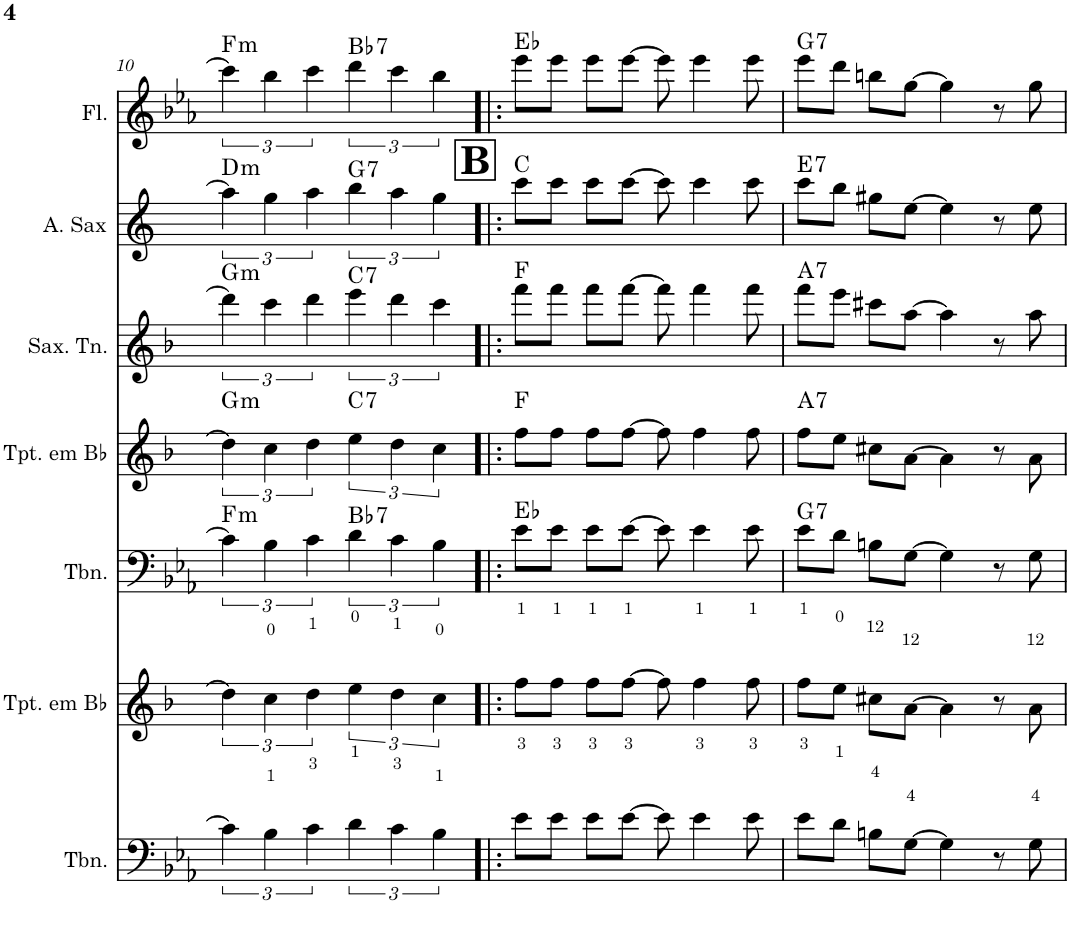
**kern	**kern	**kern	**harte	**kern	**harte	**kern	**harte	**kern	**harte	**kern	**harte
*part7	*part6	*part5	*part5	*part4	*part4	*part3	*part3	*part2	*part2	*part1	*part1
*staff7	*staff6	*staff5	*	*staff4	*	*staff3	*	*staff2	*	*staff1	*
*I"Trombone	*I"Trompete em Bb	*I"Trombone	*	*I"Trompete em Bb	*	*I"Saxofone Tenor	*	*I"Saxofone Alto	*	*I"Flauta Transversal	*
*I'Tbn.	*I'Tpt. em Bb	*I'Tbn.	*	*I'Tpt. em Bb	*	*I'Sax. Tn.	*	*	*	*I'Fl.	*
!!LO:PB:g=z
*clefF4	*clefG2	*clefF4	*	*clefG2	*	*clefG2	*	*clefG2	*	*clefG2	*
*	*Trd1c2	*	*	*Trd1c2	*	*Trd8c14	*	*Trd5c9	*	*	*
*k[b-e-a-]	*k[b-]	*k[b-e-a-]	*	*k[b-]	*	*k[b-]	*	*k[]	*	*k[b-e-a-]	*
*M4/4	*M4/4	*M4/4	*	*M4/4	*	*M4/4	*	*M4/4	*	*M4/4	*
=10	=10	=10	=10	=10	=10	=10	=10	=10	=10	=10	=10
!	!	!	!LO:H:kt=m	!	!LO:H:kt=m	!	!LO:H:kt=m	!	!LO:H:kt=m	!	!LO:H:kt=m
6c\]	6dd\]	6c\]	F:min	6dd\]	G:min	6ddd\]	G:min	6aa\]	D:min	6ccc\]	F:min
6B-\	6cc\	6B-\	.	6cc\	.	6ccc\	.	6gg\	.	6bb-\	.
6c\	6dd\	6c\	.	6dd\	.	6ddd\	.	6aa\	.	6ccc\	.
!	!	!	!LO:H:kt=7	!	!LO:H:kt=7	!	!LO:H:kt=7	!	!LO:H:kt=7	!	!LO:H:kt=7
6d\	6ee\	6d\	Bb:7	6ee\	C:7	6eee\	C:7	6bb\	G:7	6ddd\	Bb:7
6c\	6dd\	6c\	.	6dd\	.	6ddd\	.	6aa\	.	6ccc\	.
6B-\	6cc\	6B-\	.	6cc\	.	6ccc\	.	6gg\	.	6bb-\	.
!!LO:REH:place=s1:b:B:cj:fs=18.5691:t=B
=11!|:	=11!|:	=11!|:	=11!|:	=11!|:	=11!|:	=11!|:	=11!|:	=11!|:	=11!|:	=11!|:	=11!|:
8e-\L	8ff\L	8e-\L	Eb:maj	8ff\L	F:maj	8fff\L	F:maj	8ccc\L	C:maj	8eee-\L	Eb:maj
8e-\J	8ff\J	8e-\J	.	8ff\J	.	8fff\J	.	8ccc\J	.	8eee-\J	.
8e-\L	8ff\L	8e-\L	.	8ff\L	.	8fff\L	.	8ccc\L	.	8eee-\L	.
[8e-\J	[8ff\J	[8e-\J	.	[8ff\J	.	[8fff\J	.	[8ccc\J	.	[8eee-\J	.
8e-\]	8ff\]	8e-\]	.	8ff\]	.	8fff\]	.	8ccc\]	.	8eee-\]	.
4e-\	4ff\	4e-\	.	4ff\	.	4fff\	.	4ccc\	.	4eee-\	.
8e-\	8ff\	8e-\	.	8ff\	.	8fff\	.	8ccc\	.	8eee-\	.
=12	=12	=12	=12	=12	=12	=12	=12	=12	=12	=12	=12
!	!	!	!LO:H:kt=7	!	!LO:H:kt=7	!	!LO:H:kt=7	!	!LO:H:kt=7	!	!LO:H:kt=7
8e-\L	8ff\L	8e-\L	G:7	8ff\L	A:7	8fff\L	A:7	8ccc\L	E:7	8eee-\L	G:7
8d\J	8ee\J	8d\J	.	8ee\J	.	8eee\J	.	8bb\J	.	8ddd\J	.
8Bn\L	8cc#X\L	8Bn\L	.	8cc#X\L	.	8ccc#X\L	.	8gg#X\L	.	8bbn\L	.
[8G\J	[8a\J	[8G\J	.	[8a\J	.	[8aa\J	.	[8ee\J	.	[8gg\J	.
4G\]	4a\]	4G\]	.	4a\]	.	4aa\]	.	4ee\]	.	4gg\]	.
8r	8r	8r	.	8r	.	8r	.	8r	.	8r	.
8G\	8a\	8G\	.	8a\	.	8aa\	.	8ee\	.	8gg\	.
=	=	=	=	=	=	=	=	=	=	=	=
*-	*-	*-	*-	*-	*-	*-	*-	*-	*-	*-	*-
